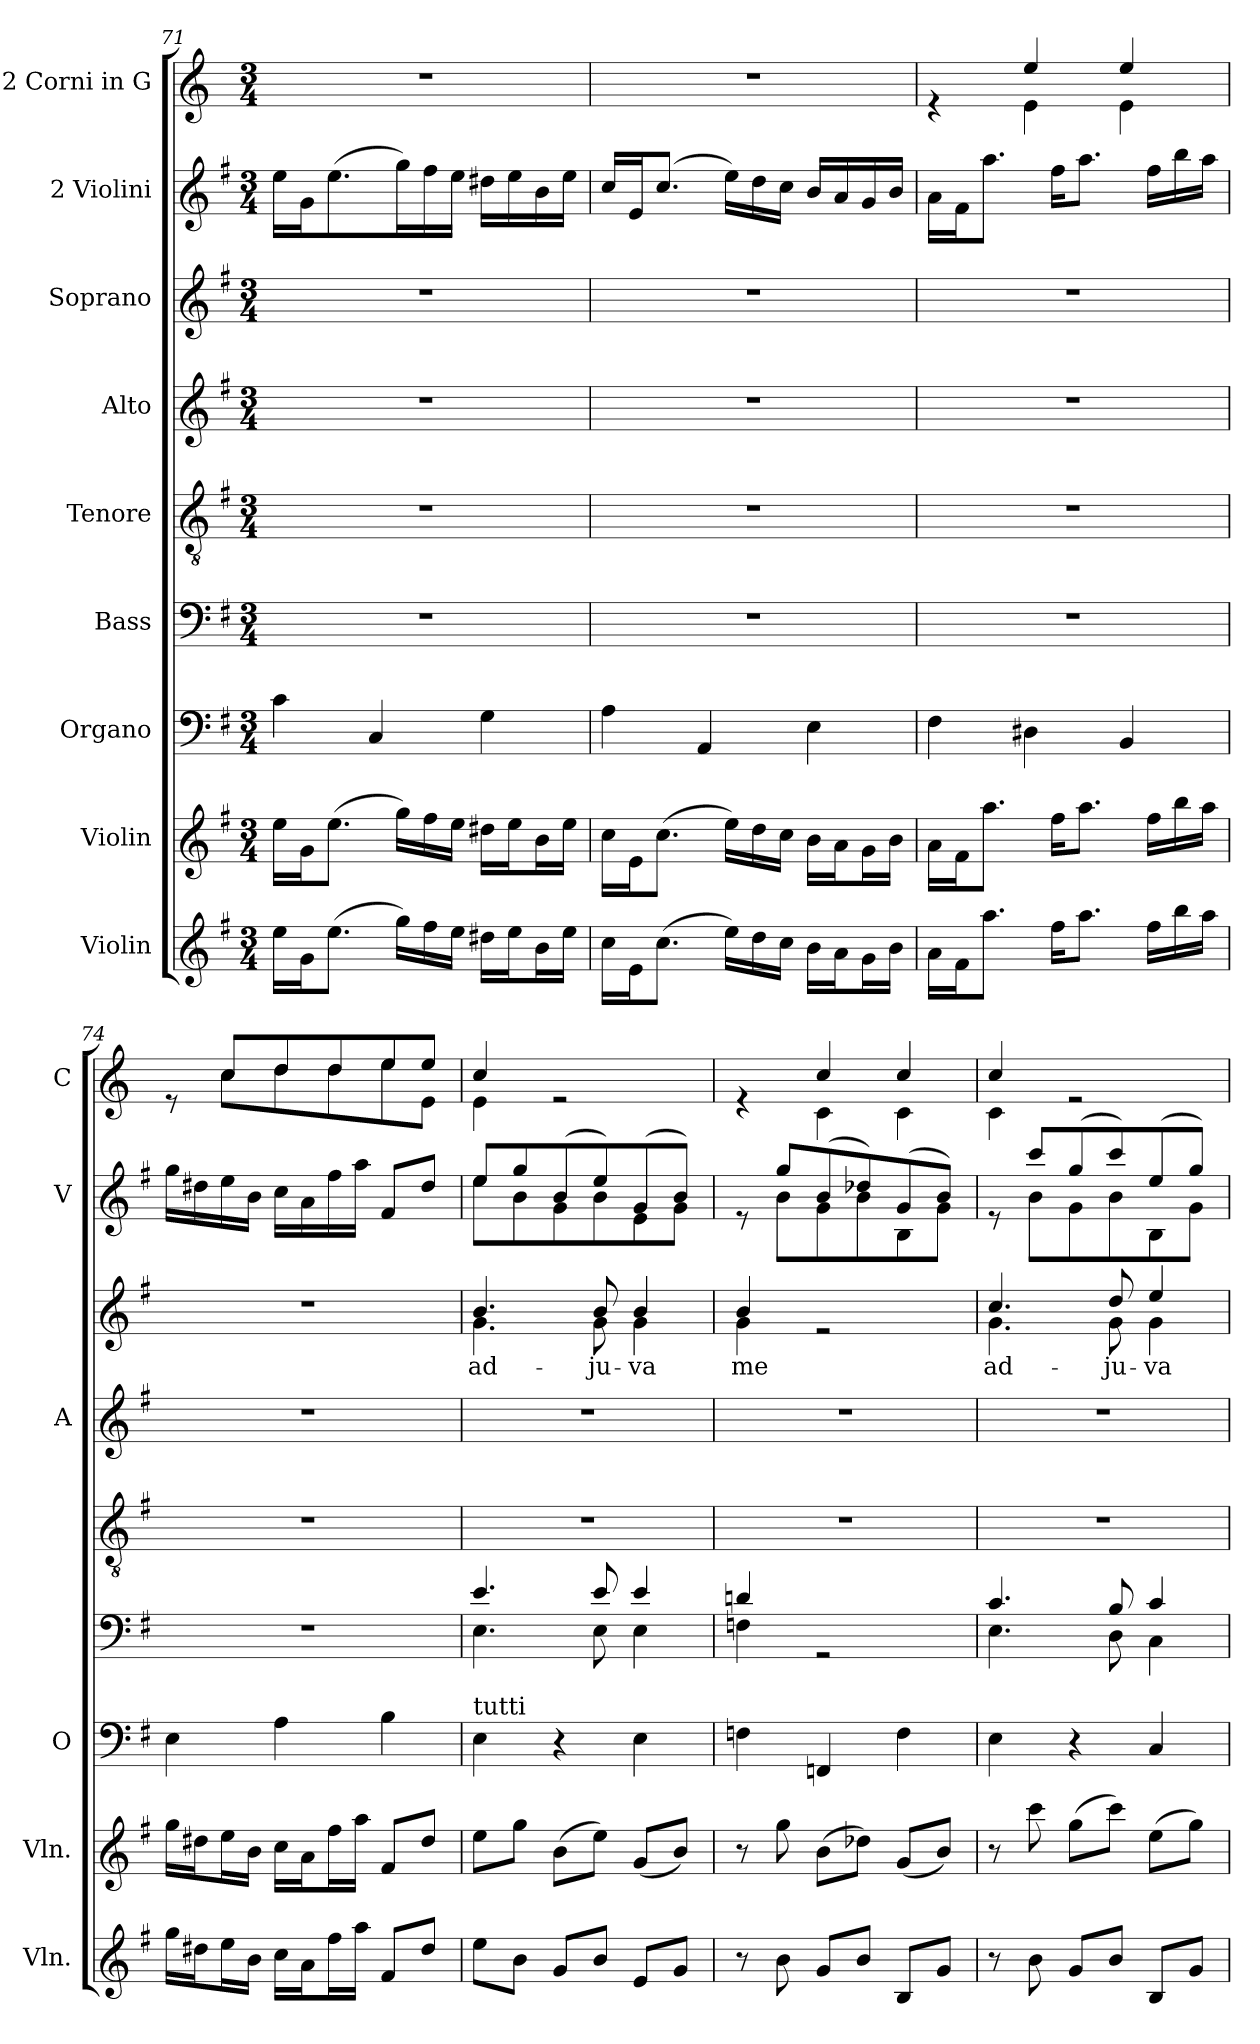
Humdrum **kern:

**kern	**kern	**kern	**kern	**kern	**kern	**kern	**text	**kern	**kern
*part9	*part8	*part7	*part6	*part5	*part4	*part3	*part3	*part2	*part1
*staff9	*staff8	*staff7	*staff6	*staff5	*staff4	*staff3	*staff3	*staff2	*staff1
*I"Violin	*I"Violin	*I"Organo	*I"Bass	*I"Tenore	*I"Alto	*I"Soprano	*	*I"2 Violini	*I"2 Corni in G
*I'Vln.	*I'Vln.	*I'O	*	*	*I'A	*	*	*I'V	*I'C
*clefG2	*clefG2	*clefF4	*clefF4	*clefGv2	*clefG2	*clefG2	*	*clefG2	*clefG2
*	*	*	*	*	*	*	*	*	*ITrd3c5
*k[f#]	*k[f#]	*k[f#]	*k[f#]	*k[f#]	*k[f#]	*k[f#]	*	*k[f#]	*k[f#]
*M3/4	*M3/4	*M3/4	*M3/4	*M3/4	*M3/4	*M3/4	*	*M3/4	*M3/4
=71	=71	=71	=71	=71	=71	=71	=71	=71	=71
16ee\LL	16ee\LL	4c\	2.r	2.r	2.r	2.r	.	16ee\LL	2.r
16g\J	16g\J	.	.	.	.	.	.	16g\J	.
(8.ee\J	(8.ee\J	.	.	.	.	.	.	(8.ee\	.
.	.	4C/	.	.	.	.	.	.	.
16gg\LL)	16gg\LL)	.	.	.	.	.	.	16gg\L)	.
16ff#\	16ff#\	.	.	.	.	.	.	16ff#\	.
16ee\JJ	16ee\JJ	.	.	.	.	.	.	16ee\JJ	.
16dd#X\LL	16dd#X\LL	4G\	.	.	.	.	.	16dd#X\LL	.
16ee\J	16ee\J	.	.	.	.	.	.	16ee\	.
16b\L	16b\L	.	.	.	.	.	.	16b\	.
16ee\JJ	16ee\JJ	.	.	.	.	.	.	16ee\JJ	.
=72	=72	=72	=72	=72	=72	=72	=72	=72	=72
16cc\LL	16cc\LL	4A\	2.r	2.r	2.r	2.r	.	16cc/LL	2.r
16e\J	16e\J	.	.	.	.	.	.	16e/J	.
(8.cc\J	(8.cc\J	.	.	.	.	.	.	(8.cc/J	.
.	.	4AA/	.	.	.	.	.	.	.
16ee\LL)	16ee\LL)	.	.	.	.	.	.	16ee\LL)	.
16dd\	16dd\	.	.	.	.	.	.	16dd\	.
16cc\JJ	16cc\JJ	.	.	.	.	.	.	16cc\JJ	.
16b\LL	16b\LL	4E\	.	.	.	.	.	16b/LL	.
16a\J	16a\J	.	.	.	.	.	.	16a/	.
16g\L	16g\L	.	.	.	.	.	.	16g/	.
16b\JJ	16b\JJ	.	.	.	.	.	.	16b/JJ	.
!!LO:LB:g=z
=73	=73	=73	=73	=73	=73	=73	=73	=73	=73
*	*	*	*	*	*	*	*	*	*^
16a\LL	16a\LL	4F#\	2.r	2.r	2.r	2.r	.	16a\LL	4re	4ryy
16f#\J	16f#\J	.	.	.	.	.	.	16f#\J	.	.
8.aa\J	8.aa\J	.	.	.	.	.	.	8.aa\J	.	.
.	.	4D#X\	.	.	.	.	.	.	4b/	4B\
16ff#\KL	16ff#\KL	.	.	.	.	.	.	16ff#\KL	.	.
8.aa\J	8.aa\J	.	.	.	.	.	.	8.aa\J	.	.
.	.	4BB/	.	.	.	.	.	.	4b/	4B\
16ff#\LL	16ff#\LL	.	.	.	.	.	.	16ff#\LL	.	.
16bb\	16bb\	.	.	.	.	.	.	16bb\	.	.
16aa\JJ	16aa\JJ	.	.	.	.	.	.	16aa\JJ	.	.
=74	=74	=74	=74	=74	=74	=74	=74	=74	=74	=74
16gg\LL	16gg\LL	4E\	2.r	2.r	2.r	2.r	.	16gg\LL	8re	8ryy
16dd#X\J	16dd#X\J	.	.	.	.	.	.	16dd#X\	.	.
16ee\L	16ee\L	.	.	.	.	.	.	16ee\	8g/L	8g\L
16b\JJ	16b\JJ	.	.	.	.	.	.	16b\JJ	.	.
16cc\LL	16cc\LL	4A\	.	.	.	.	.	16cc\LL	8a/	8a\
16a\J	16a\J	.	.	.	.	.	.	16a\	.	.
16ff#\L	16ff#\L	.	.	.	.	.	.	16ff#\	8a/	8a\
16aa\JJ	16aa\JJ	.	.	.	.	.	.	16aa\JJ	.	.
8f#/L	8f#/L	4B\	.	.	.	.	.	8f#/L	8b/	8b\
8dd#/J	8dd#/J	.	.	.	.	.	.	8dd#/J	8b/J	8B\J
=75	=75	=75	=75	=75	=75	=75	=75	=75	=75	=75
*	*	*	*^	*	*	*^	*	*	*	*
!	!	!LO:TX:a:t=tutti	!	!	!	!	!	!	!	!	!	!
!	!	!	!	!	!	!	!	!	!LO:LY:b	!	!	!
*	*	*	*	*	*	*	*	*	*	*^	*	*
8ee\L	8ee\L	4E\	4.e/	4.E\	2.r	2.r	4.b/	4.g\	ad-	8ee/L	8ee\L	4g/	4B\
8b\J	8gg\J	.	.	.	.	.	.	.	.	8gg/	8b\	.	.
8g/L	(8b\L	4r	.	.	.	.	.	.	.	(8b/	8g\	2re	2ryy
!	!	!	!	!	!	!	!	!	!LO:LY:b	!	!	!	!
8b/J	8ee\J)	.	8e/	8E\	.	.	8b/	8g\	-ju-	8ee/)	8b\	.	.
!	!	!	!	!	!	!	!	!	!LO:LY:b	!	!	!	!
8e/L	(8g/L	4E\	4e/	4E\	.	.	4b/	4g\	-va	(8g/	8e\	.	.
8g/J	8b/J)	.	.	.	.	.	.	.	.	8b/J)	8g\J	.	.
=76	=76	=76	=76	=76	=76	=76	=76	=76	=76	=76	=76	=76	=76
!	!	!	!	!	!	!	!	!	!LO:LY:b	!	!	!	!
8r	8r	4Fn\	4dn/	4Fn\	2.r	2.r	4b/	4g\	me	8re	8ryy	4re	4ryy
8b\	8gg\	.	.	.	.	.	.	.	.	8gg/L	8b\L	.	.
8g/L	(8b\L	4FFn/	2rGG	2ryy	.	.	2re	2ryy	.	(8b/	8g\	4g/	4G\
8b/J	8dd-X\J)	.	.	.	.	.	.	.	.	8dd-X/)	8b\	.	.
8B/L	(8g/L	4F\	.	.	.	.	.	.	.	(8g/	8B\	4g/	4G\
8g/J	8b/J)	.	.	.	.	.	.	.	.	8b/J)	8g\J	.	.
=77	=77	=77	=77	=77	=77	=77	=77	=77	=77	=77	=77	=77	=77
!	!	!	!	!	!	!	!	!	!LO:LY:b	!	!	!	!
8r	8r	4E\	4.c/	4.E\	2.r	2.r	4.cc/	4.g\	ad-	8re	8ryy	4g/	4G\
8b\	8ccc\	.	.	.	.	.	.	.	.	8ccc/L	8b\L	.	.
8g/L	(8gg\L	4r	.	.	.	.	.	.	.	(8gg/	8g\	2re	2ryy
!	!	!	!	!	!	!	!	!	!LO:LY:b	!	!	!	!
8b/J	8ccc\J)	.	8B/	8D\	.	.	8dd/	8g\	-ju-	8ccc/)	8b\	.	.
!	!	!	!	!	!	!	!	!	!LO:LY:b	!	!	!	!
8B/L	(8ee\L	4C/	4c/	4C\	.	.	4ee/	4g\	-va	(8ee/	8B\	.	.
8g/J	8gg\J)	.	.	.	.	.	.	.	.	8gg/J)	8g\J	.	.
*	*	*	*	*	*	*	*v	*v	*	*	*	*v	*v
*	*	*	*v	*v	*	*	*	*	*v	*v	*
=	=	=	=	=	=	=	=	=	=
*-	*-	*-	*-	*-	*-	*-	*-	*-	*-
